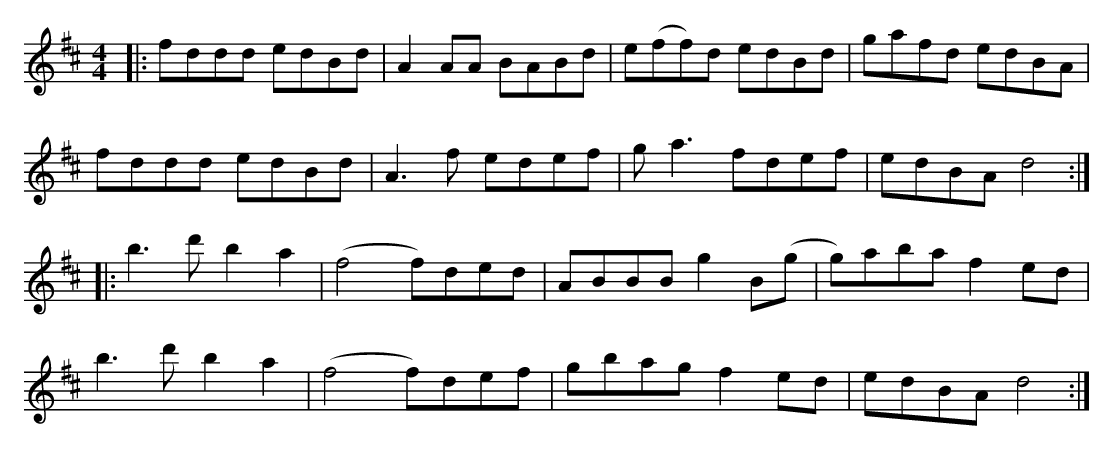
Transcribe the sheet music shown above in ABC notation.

X:1
M:4/4
K:D
|:fddd edBd|A2AA BABd|e(ff)d edBd|gafd edBA|
fddd edBd|A3f edef|ga3 fdef|edBA d4:|
|:b3d' b2a2|(f4 f)ded|ABBB g2B(g|g)aba f2ed|
b3d' b2a2|(f4 f)def|gbag f2ed|edBA d4:|
